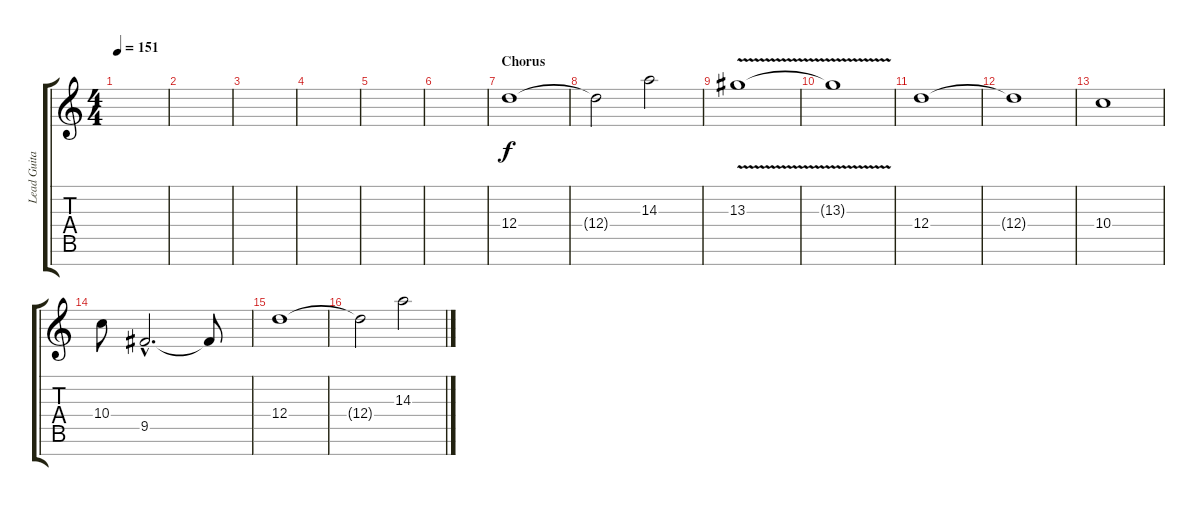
\track ("Lead Guitar" "Lead Guita") {instrument distortionguitar}
\staff {score tabs}
\tuning (E4 B3 G3 D3 A2 E2 B1) {hide}
\ts (4 4)
\tempo 151
\clef g2
\ks c
|
|
|
|
|
|
\section ("" "Chorus")
12.4.1 |
12.4{t}.2 14.3.2 |
13.3{v}.1 |
13.3{t}.1 |
12.4.1 |
12.4{t}.1 |
10.4.1 |
10.4.8 9.5{hac}.2{d} 9.5{t}.8 |
12.4.1 |
12.4{t}.2 14.3.2
